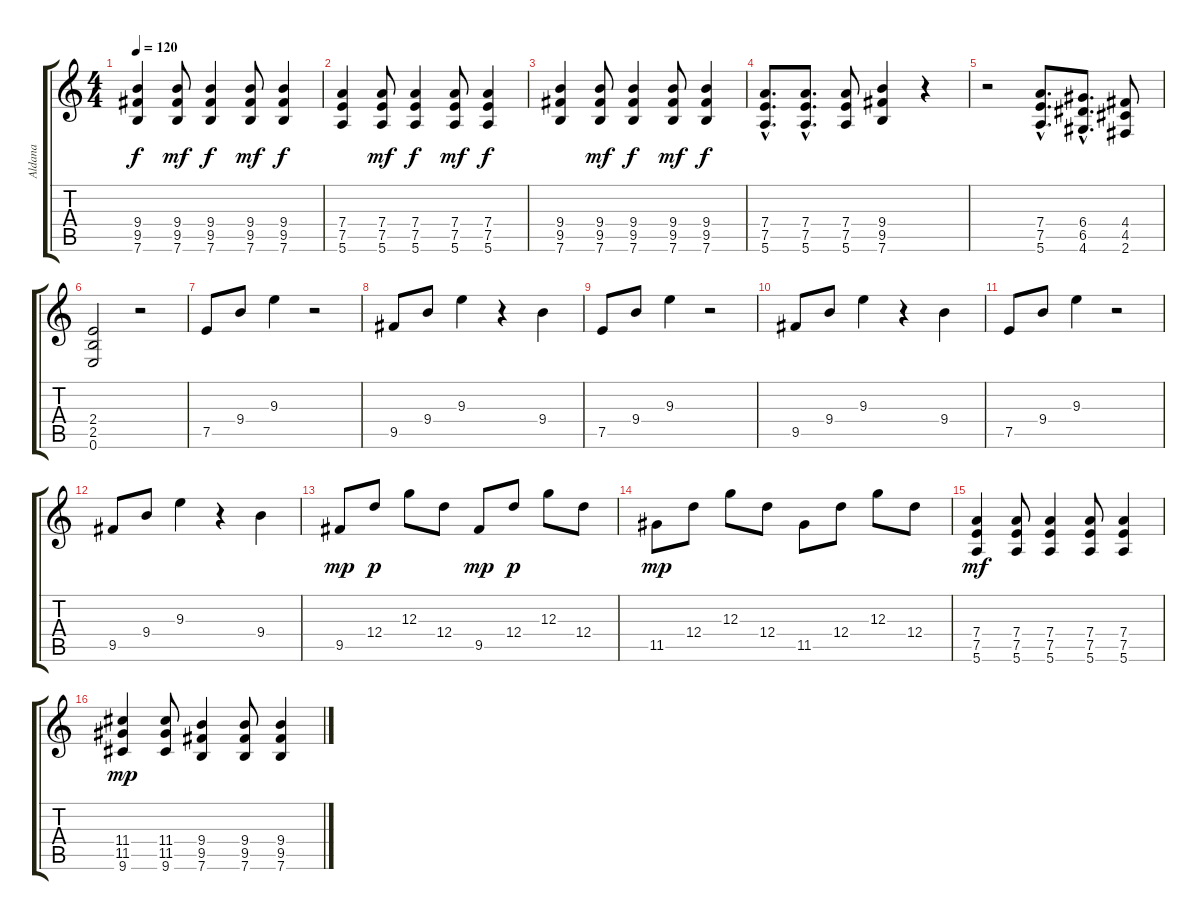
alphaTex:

\track ("Aldana" "Aldana") {instrument electricguitarmuted}
\staff {score tabs}
\tuning (E4 B3 G3 D3 A2 E2) {hide}
\ts (4 4)
\tempo 120
\clef g2
\ks c
(9.4 9.5 7.6).4{dy f} (9.4 9.5 7.6).8{dy mf} (9.4 9.5 7.6).4{dy f} (9.4 9.5 7.6).8{dy mf} (9.4 9.5 7.6).4{dy f} |
(7.4 7.5 5.6).4 (7.4 7.5 5.6).8{dy mf} (7.4 7.5 5.6).4{dy f} (7.4 7.5 5.6).8{dy mf} (7.4 7.5 5.6).4{dy f} |
(9.4 9.5 7.6).4 (9.4 9.5 7.6).8{dy mf} (9.4 9.5 7.6).4{dy f} (9.4 9.5 7.6).8{dy mf} (9.4 9.5 7.6).4{dy f} |
(7.4{hac} 7.5{hac} 5.6{hac}).8{d} (7.4{hac} 7.5{hac} 5.6{hac}).8{d} (7.4 7.5 5.6).8 (9.4 9.5 7.6).4 r.4 |
r.2 (7.4{hac} 7.5{hac} 5.6{hac}).8{d} (6.4{hac} 6.5{hac} 4.6{hac}).8{d} (4.4 4.5 2.6).8 |
(2.4 2.5 0.6).2 r.2 |
7.5.8 9.4.8 9.3.4 r.2 |
9.5.8 9.4.8 9.3.4 r.4 9.4.4 |
7.5.8 9.4.8 9.3.4 r.2 |
9.5.8 9.4.8 9.3.4 r.4 9.4.4 |
7.5.8 9.4.8 9.3.4 r.2 |
9.5.8 9.4.8 9.3.4 r.4 9.4.4 |
9.5.8{dy mp} 12.4.8{dy p} 12.3.8 12.4.8 9.5.8{dy mp} 12.4.8{dy p} 12.3.8 12.4.8 |
11.5.8{dy mp} 12.4.8 12.3.8 12.4.8 11.5.8 12.4.8 12.3.8 12.4.8 |
(7.4 7.5 5.6).4{dy mf} (7.4 7.5 5.6).8 (7.4 7.5 5.6).4 (7.4 7.5 5.6).8 (7.4 7.5 5.6).4 |
(11.4 11.5 9.6).4{dy mp} (11.4 11.5 9.6).8 (9.4 9.5 7.6).4 (9.4 9.5 7.6).8 (9.4 9.5 7.6).4
